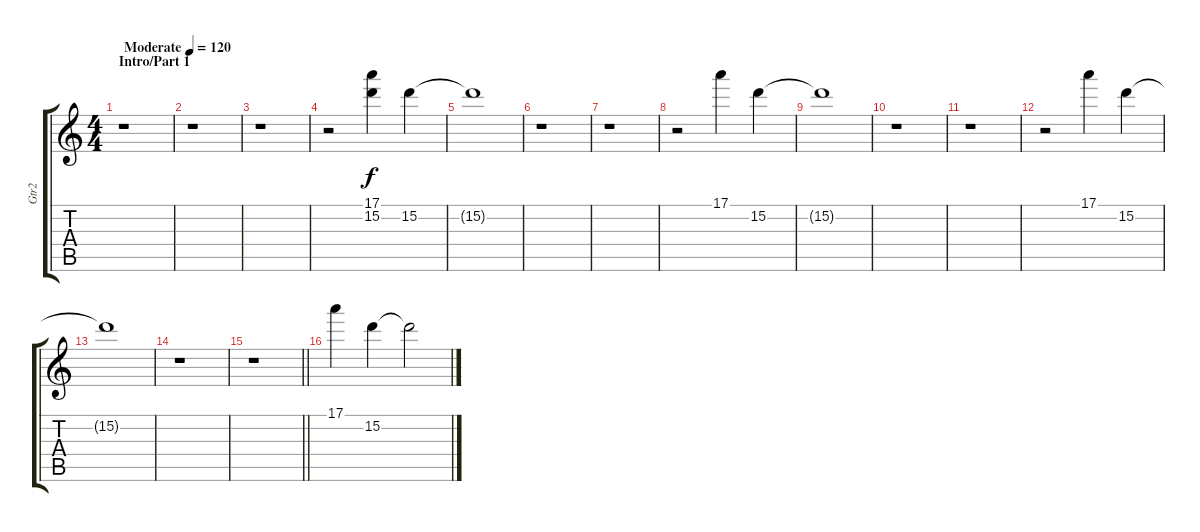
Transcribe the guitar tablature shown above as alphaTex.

\track ("Gtr2" "Gtr2") {instrument synthbass2}
\staff {score tabs}
\tuning (E4 B3 G3 D3 A2 E2) {hide}
\ts (4 4)
\section ("" "Intro/Part 1")
\tempo (120 "Moderate")
\clef g2
\ks c
r.1{dy f instrument synthbass2} |
r.1 |
r.1 |
r.2 (17.1 15.2).4 15.2.4 |
15.2{t}.1 |
r.1 |
r.1 |
r.2 17.1.4 15.2.4 |
15.2{t}.1 |
r.1 |
r.1 |
r.2 17.1.4 15.2.4 |
15.2{t}.1 |
r.1 |
\barLineRight lightlight
r.1 |
\section ("" "")
17.1.4 15.2.4 15.2{t}.2
